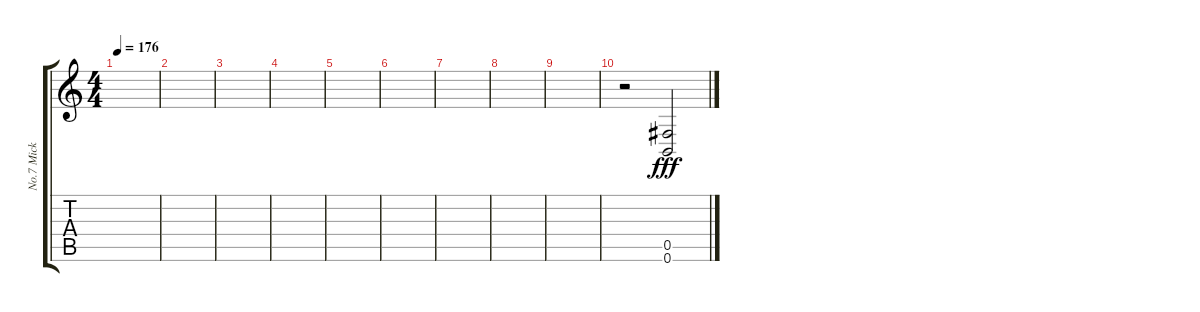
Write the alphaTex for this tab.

\track ("No.7 Mick" "No.7 Mick") {instrument distortionguitar}
\staff {score tabs}
\tuning (Db4 Ab3 E3 B2 Gb2 B1) {hide}
\ts (4 4)
\tempo 176
\clef g2
\ks c
|
|
|
|
|
|
|
|
|
r.2 (0.5 0.6).2{dy fff}
